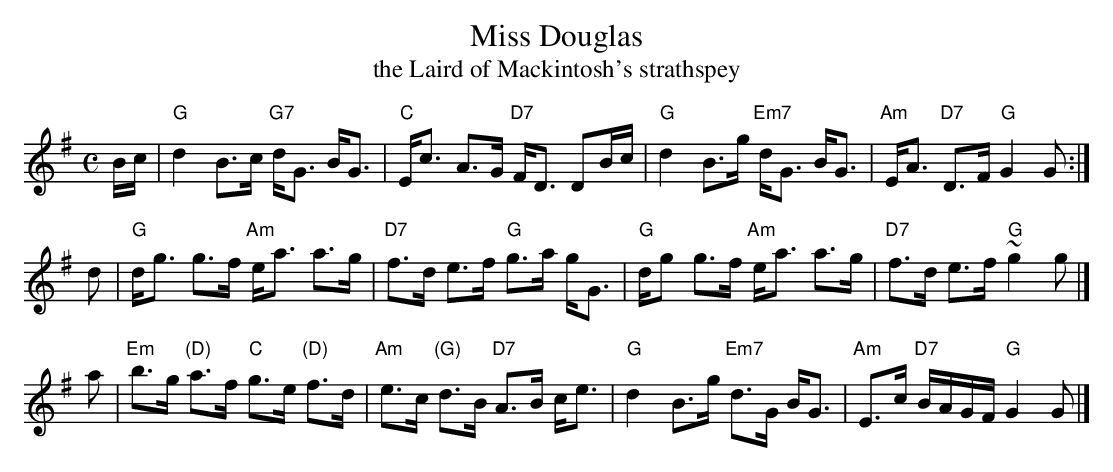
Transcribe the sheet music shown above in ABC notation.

X:1
T: Miss Douglas
T: the Laird of Mackintosh's strathspey
M: C
L: 1/16
K: G
Bc \
| "G"d4 B3c "G7"dG3 BG3 | "C"Ec3 A3G "D7"FD3  D2Bc \
| "G"d4 B3g "Em7"dG3 BG3 | "Am"EA3 "D7"D3F "G"G4 G2 :|
d2 \
| "G"dg3 g3f "Am"ea3 a3g | "D7"f3d e3f "G"g3a gG3 \
| "G"dg2 g3f "Am"ea3 a3g | "D7"f3d e3f "G"~g4 g2 |]
a2 \
| "Em"b3g "(D)"a3f "C"g3e "(D)"f3d | "Am"e3c "(G)"d3B "D7"A3B ce3 \
| "G"d4 B3g "Em7"d3G BG3 | "Am"E3c "D7"BAGF "G"G4 G2 |]
